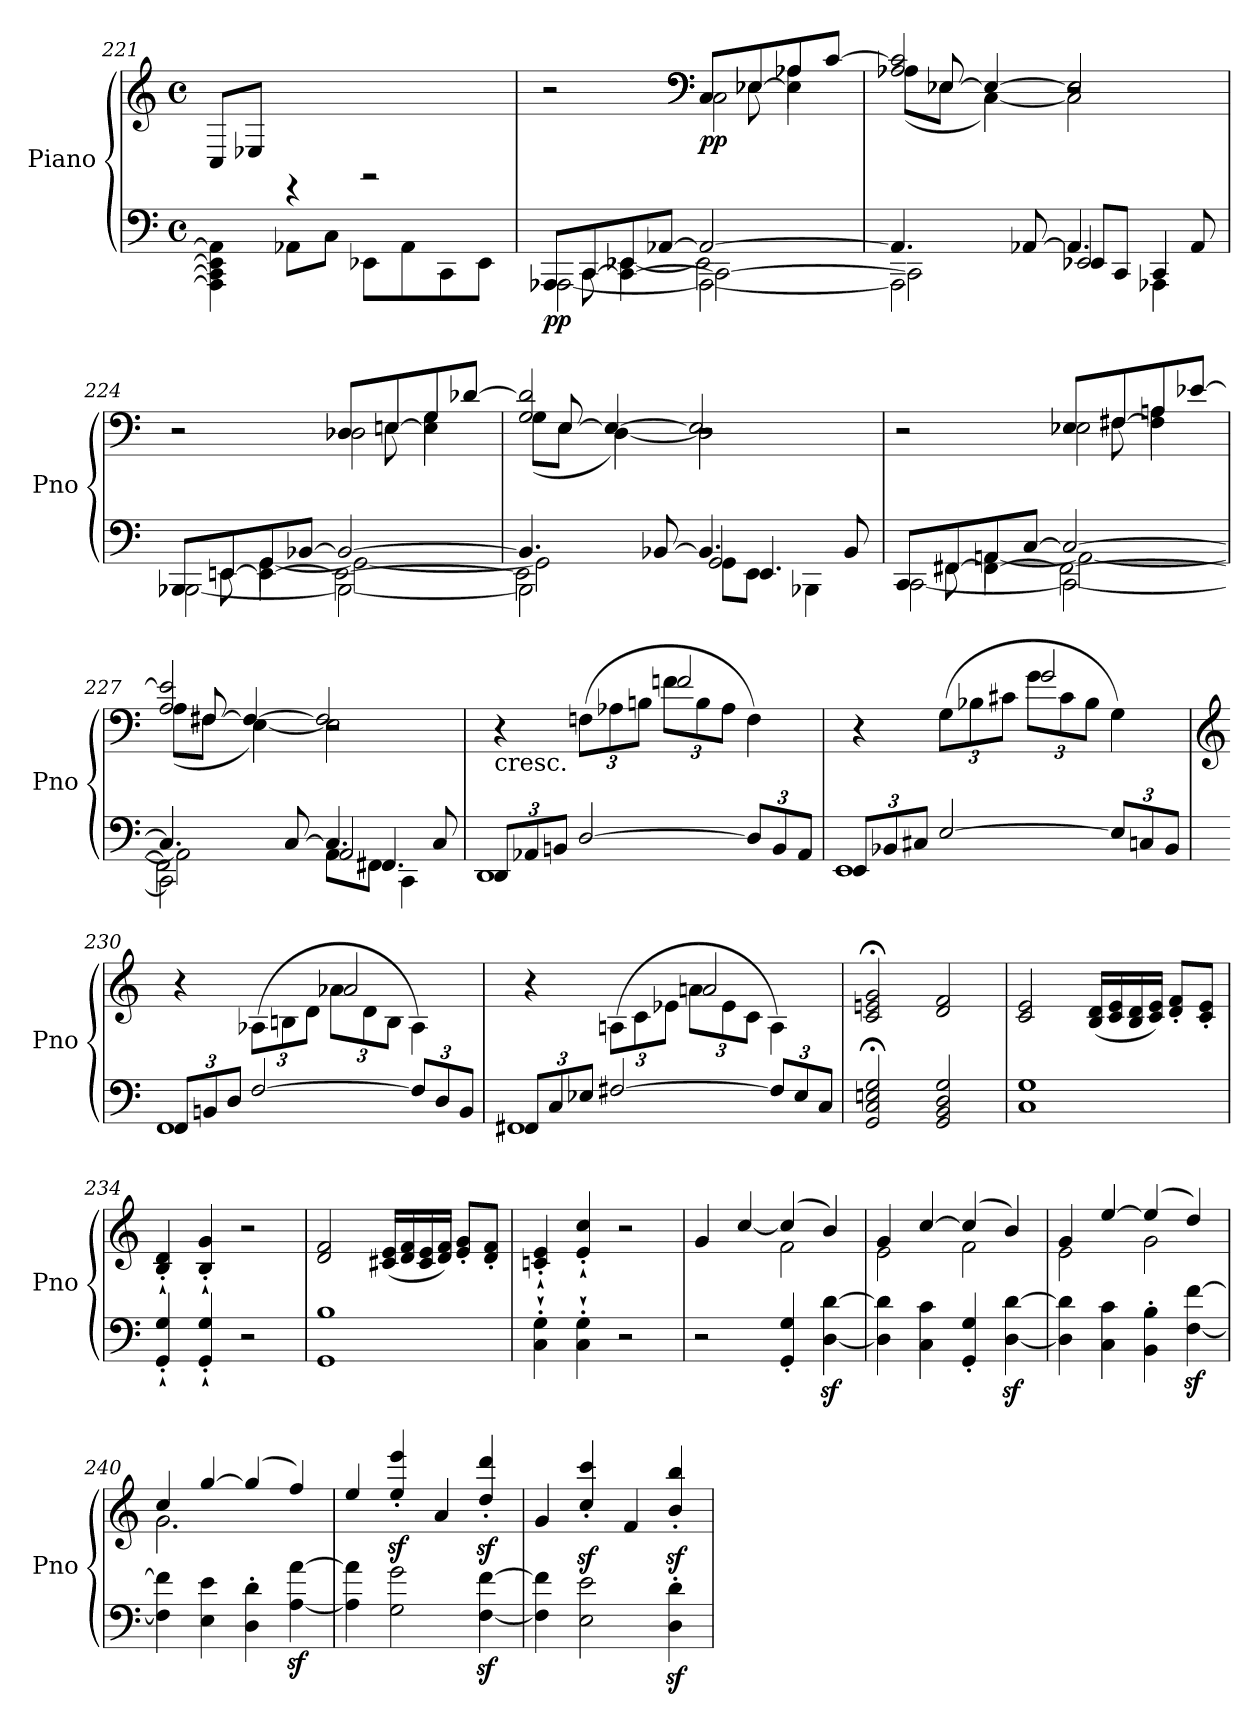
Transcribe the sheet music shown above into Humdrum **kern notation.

**kern	**kern	**dynam
*part1	*part1	*part1
*staff2	*staff1	*staff1/2
*I"Piano	*	*
*I'Pno	*	*
*clefF4	*clefG2	*
*k[]	*k[]	*
*M4/4	*M4/4	*
*met(c)	*met(c)	*
=221	=221	=221
4AAA-\] 4CC\] 4EE-\] 4AA-\]	8C/L	.
.	8E-X/J	.
8AA-X\L	4rEE	.
8C\J	.	.
8EE-X\L	2rGG	.
8AA-\	.	.
8CC\	.	.
8EE-\J	.	.
=222	=222	=222
*^	*^	*
*	*^	*	*^	*
*	*	*^	*	*	*^	*
!	!	!	!	!	!	!	!	!LO:DY:b=2
8AAA-X/L	[2AAA-\	8ryy	4ryy	2r	2ryy	8ryy	2.ryy	pp
8CC/	.	[8CC\	.	.	.	8ryy@	.	.
8EE-X/	.	4CC\_	[4EE-\	.	.	8ryy@	.	.
[8AA-X/J	.	.	.	.	.	8ryy@	.	.
*	*	*	*	*clefF4	*	*	*	*
!	!	!	!	!	!	!	!	!LO:DY:b
2AA-/_	2AAA-\_	2CC\_	2EE-\]	8C/L	2C\	8ryy@	.	pp
.	.	.	.	8E-X/	.	[8E-\	.	.
.	.	.	.	8A-X/	.	4E-\]	4A-\	.
.	.	.	.	[8c/J	.	.	.	.
*	*	*	*	*	*	*v	*v	*
=223	=223	=223	=223	=223	=223	=223	=223
4.AA-/]	2AAA-\]	2CC\]	2.ryy	2A-X/ 2c/]	(<8A-\L	8ryy	.
.	.	.	.	.	8E-X\J	[8E-/	.
.	.	.	.	.	[4C\)	4E-/_	.
[8AA-X/	.	.	.	.	.	.	.
4.AA-/]	2EE-X/	8EE-/L	.	2r	2C\]	2E-/]	.
.	.	8CC/J	.	.	.	.	.
.	.	4AAA-X\	4CC/	.	.	.	.
8AA-/	.	.	.	.	.	.	.
=224	=224	=224	=224	=224	=224	=224	=224
*	*	*	*	*	*	*^	*
8BBB-X/L	[2BBB-\	8ryy	4ryy	2r	2ryy	8ryy	2.ryy	.
8EEn/	.	[8EE\	.	.	.	8ryy@	.	.
8GG/	.	4EE\_	[4GG\	.	.	8ryy@	.	.
[8BB-X/J	.	.	.	.	.	8ryy@	.	.
2BB-/_	2BBB-\_	2EE\_	2GG\_	8D-X/L	2D-\	8ryy@	.	.
.	.	.	.	8En/	.	[8E\	.	.
.	.	.	.	8G/	.	4E\]	4G\	.
.	.	.	.	[8d-X/J	.	.	.	.
*	*	*	*	*	*	*v	*v	*
=225	=225	=225	=225	=225	=225	=225	=225
4.BB-/]	2BBB-\]	2EE\]	2GG\]	2G/ 2d-/]	(<8G\L	8ryy	.
.	.	.	.	.	8E\J	[8E/	.
.	.	.	.	.	[4D\)	4E/_	.
[8BB-X/	.	.	.	.	.	.	.
4.BB-/]	2GG/	8GG\L	8ryy	2r	2D\]	2E/]	.
.	.	8EE\J	4.EE/	.	.	.	.
.	.	4BBB-X\	.	.	.	.	.
8BB-/	.	.	.	.	.	.	.
=226	=226	=226	=226	=226	=226	=226	=226
*	*	*	*	*	*	*^	*
8CC/L	[2CC\	8ryy	4ryy	2r	2ryy	8ryy	2.ryy	.
8FF#X/	.	[8FF#\	.	.	.	8ryy@	.	.
8AAn/	.	4FF#\_	[4AA\	.	.	8ryy@	.	.
[8C/J	.	.	.	.	.	8ryy@	.	.
2C/_	2CC\_	2FF#\_	2AA\_	8E-X/L	2E-\	8ryy@	.	.
.	.	.	.	8F#X/	.	[8F#\	.	.
.	.	.	.	8An/	.	4F#\]	4A\	.
.	.	.	.	[8e-X/J	.	.	.	.
*	*	*	*	*	*	*v	*v	*
=227	=227	=227	=227	=227	=227	=227	=227
4.C/]	2CC\]	2FF#\]	2AA\]	2A/ 2e-/]	(<8A\L	8ryy	.
.	.	.	.	.	8F#X\J	[8F#/	.
.	.	.	.	.	[4E\)	4F#/_	.
[8C/	.	.	.	.	.	.	.
4.C/]	8AA\L	2AA/	8ryy	2r	2E\]	2F#/]	.
.	8FF#X\J	.	4.FF#/	.	.	.	.
.	4CC\	.	.	.	.	.	.
8C/	.	.	.	.	.	.	.
*v	*v	*v	*v	*	*	*	*
*	*v	*v	*v	*
=228	=228	=228
*Xbrackettup	*	*
*^	*^	*
!	!	!LO:TX:b:t=cresc.	!	!
12DD/L	1DD	4r	2ryy	.
12AA-X/	.	.	.	.
12BBn/J	.	.	.	.
*	*	*Xbrackettup	*	*
[2D/	.	(<12Fn\L	.	.
.	.	12A-X\	.	.
.	.	12Bn\J	.	.
.	.	12fn\L	2f/	.
.	.	12B\	.	.
.	.	12A-\J	.	.
12D/L]	.	4F\)	.	.
12BB/	.	.	.	.
12AA-/J	.	.	.	.
=229	=229	=229	=229	=229
12EE/L	1EE	4r	2ryy	.
12BB-X/	.	.	.	.
12C#X/J	.	.	.	.
[2E/	.	(<12G\L	.	.
.	.	12B-X\	.	.
.	.	12c#X\J	.	.
.	.	12g\L	2g/	.
.	.	12c#\	.	.
.	.	12B-\J	.	.
12E/L]	.	4G\)	.	.
12Cn/	.	.	.	.
12BB-/J	.	.	.	.
=230	=230	=230	=230	=230
*	*	*clefG2	*	*
12FF/L	1FF	4r	2ryy	.
12BBn/	.	.	.	.
12D/J	.	.	.	.
[2F/	.	(<12A-X\L	.	.
.	.	12Bn\	.	.
.	.	12d\J	.	.
.	.	12a-X\L	2a-/	.
.	.	12d\	.	.
.	.	12B\J	.	.
12F/L]	.	4A-\)	.	.
12D/	.	.	.	.
12BB/J	.	.	.	.
=231	=231	=231	=231	=231
12FF#X/L	1FF#	4r	2ryy	.
12C/	.	.	.	.
12E-X/J	.	.	.	.
[2F#X/	.	(<12An\L	.	.
.	.	12c\	.	.
.	.	12e-X\J	.	.
.	.	12a\L	2an/	.
.	.	12e-\	.	.
.	.	12c\J	.	.
12F#/L]	.	4A\)	.	.
12E-/	.	.	.	.
12C/J	.	.	.	.
*v	*v	*	*	*
*	*v	*v	*
=232	=232	=232
2GG/; 2C/; 2En/; 2G/;	2c/;< 2en/;< 2g/;<	.
2GG/ 2BB/ 2D/ 2G/	2d/ 2f/	.
=233	=233	=233
1C 1G	2c/ 2e/	.
.	(<16B/ 16d/LL	.
.	16c/ 16e/	.
.	16B/ 16d/	.
.	16c/ 16e/JJ)	.
.	8d/' 8f/'L	.
.	8c/' 8e/'J	.
=234	=234	=234
4GG/'` 4G/'`	4B/'` 4d/'`	.
4GG/'` 4G/'`	4B/'` 4g/'`	.
2r	2r	.
=235	=235	=235
1GG 1B	2d/ 2f/	.
.	(<16c#X/ 16e/LL	.
.	16d/ 16f/	.
.	16c#/ 16e/	.
.	16d/ 16f/JJ)	.
.	8e/' 8g/'L	.
.	8d/' 8f/'J	.
=236	=236	=236
4C\'` 4G\'`	4cn/'` 4e/'`	.
4C\'` 4G\'`	4e/'` 4cc/'`	.
2r	2r	.
=237	=237	=237
*	*^	*
2r	4g/	2ryy	.
.	[4cc/	.	.
4GG/' 4G/'	(>4cc/]	2f\	.
[4D\z< [4d\z<	4b/)	.	.
=238	=238	=238	=238
4D\] 4d\]	4g/	2e\	.
4C\ 4c\	[4cc/	.	.
4GG/' 4G/'	(>4cc/]	2f\	.
[4D\z< [4d\z<	4b/)	.	.
=239	=239	=239	=239
4D\] 4d\]	4g/	2e\	.
4C\ 4c\	[4ee/	.	.
4BB\' 4B\'	(>4ee/]	2g\	.
[4F\z< [4f\z<	4dd/)	.	.
=240	=240	=240	=240
4F\] 4f\]	4cc/	2.g\	.
4E\ 4e\	[4gg/	.	.
4D\' 4d\'	(>4gg/]	.	.
[4A\z< [4a\z<	4ff/)	4ryy	.
*	*v	*v	*
=241	=241	=241
4A\] 4a\]	4ee/	.
2G\ 2g\	4ee/z>' 4eee/z>'	.
.	4a/	.
[4F\z< [4f\z<	4dd/z>' 4ddd/z>'	.
=242	=242	=242
4F\] 4f\]	4g/	.
2E\ 2e\	4cc/z>' 4ccc/z>'	.
.	4f/	.
4D\z<' 4d\z<'	4b/z>' 4bb/z>'	.
=	=	=
*-	*-	*-
